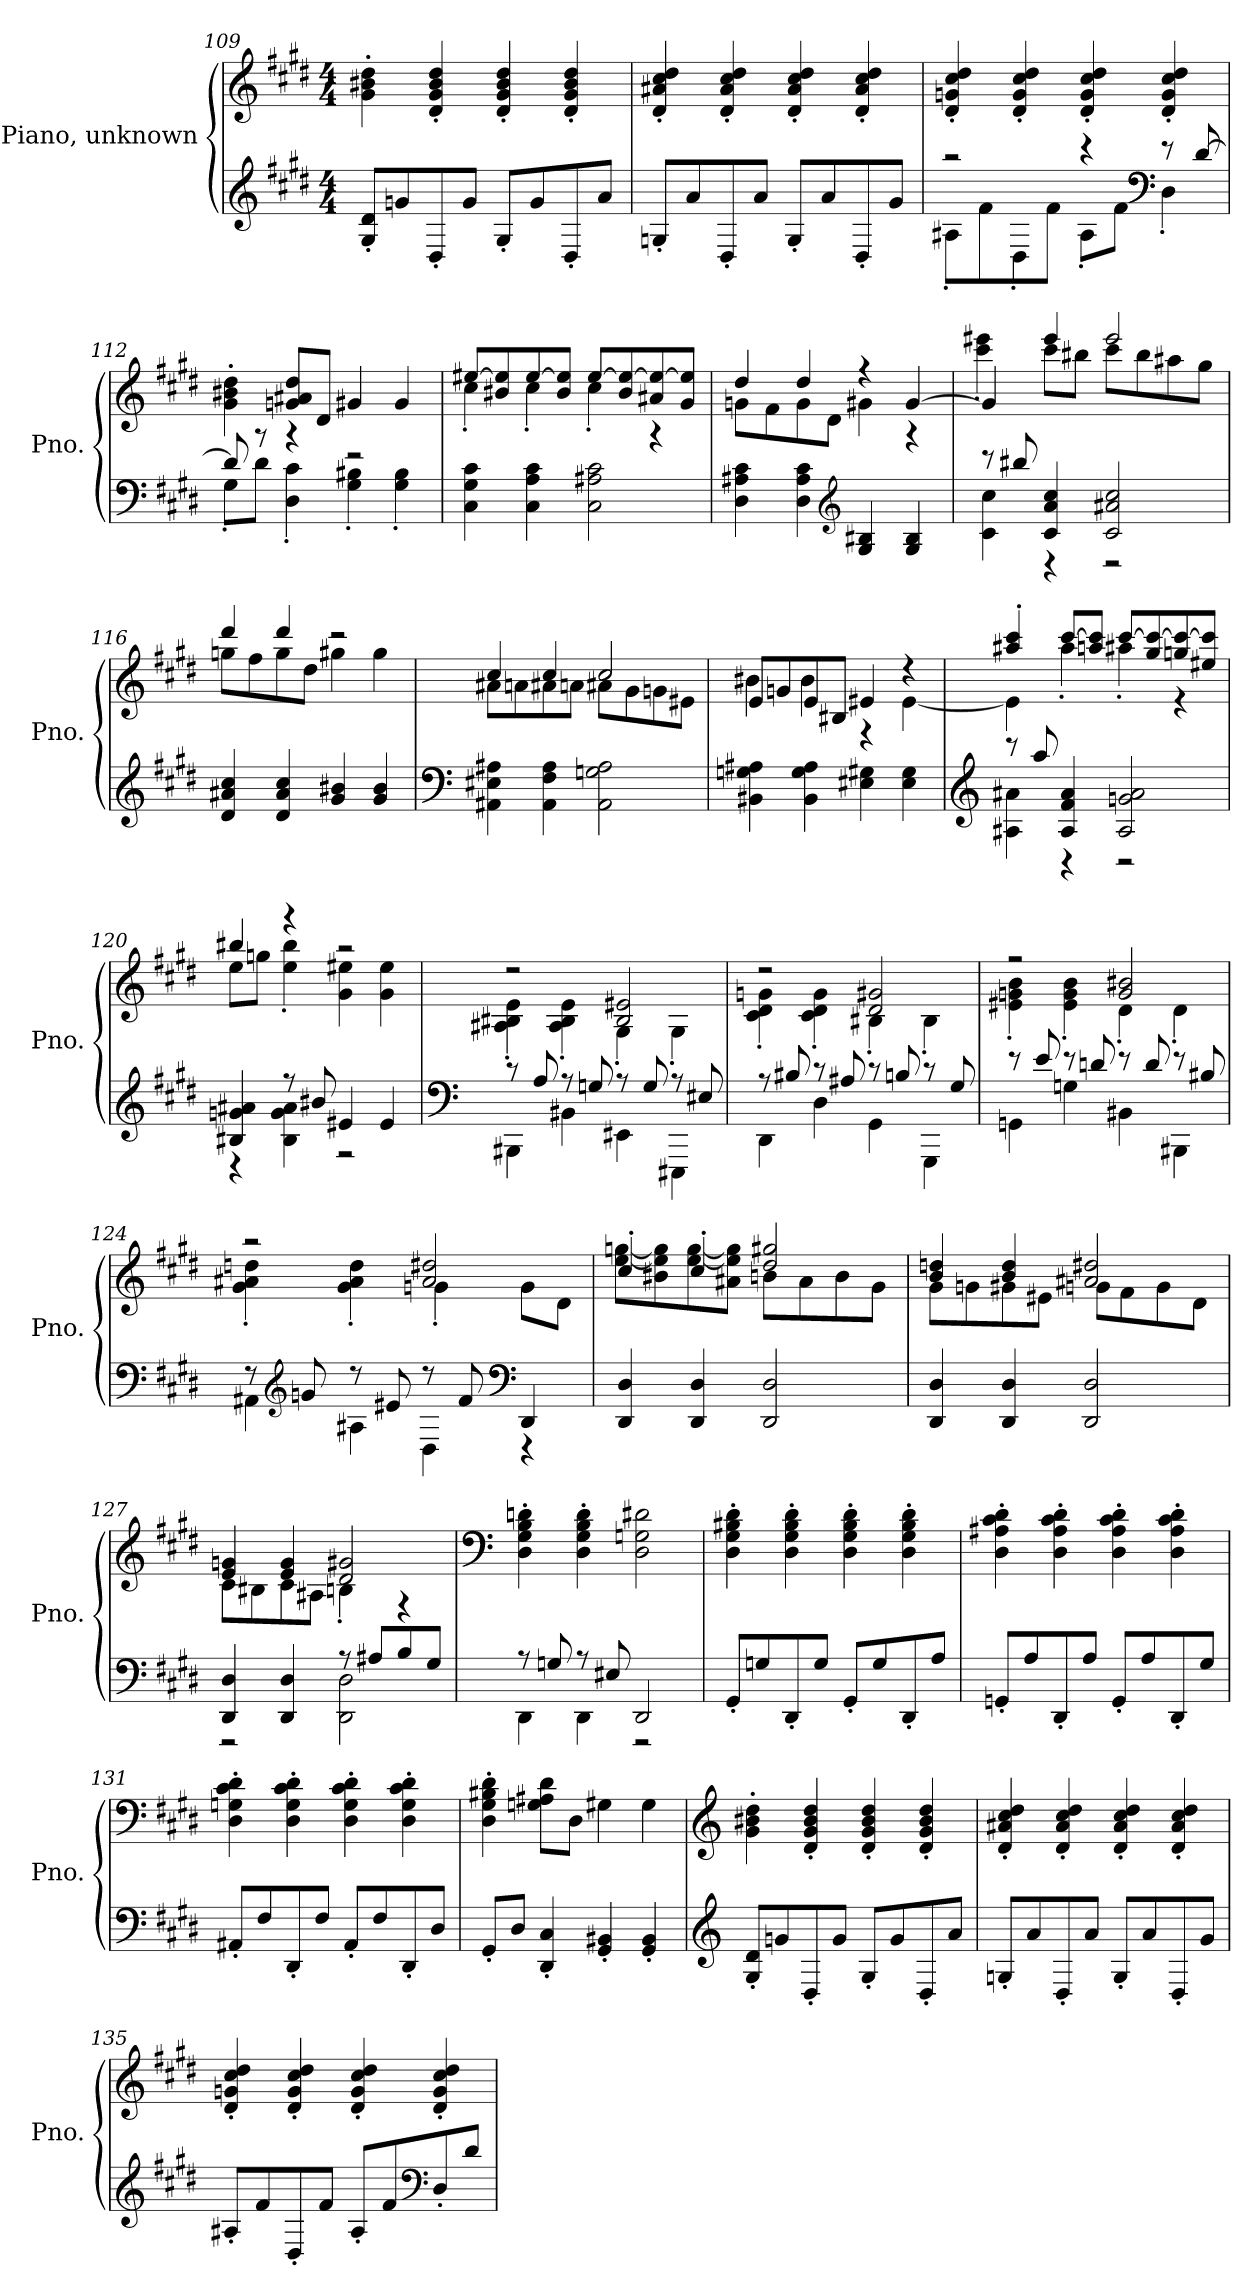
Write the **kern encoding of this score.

**kern	**kern
*part1	*part1
*staff2	*staff1
*I"Piano, unknown	*
*I'Pno.	*
*clefG2	*clefG2
*k[f#c#g#d#]	*k[f#c#g#d#]
*M4/4	*M4/4
=109	=109
8G#/' 8d#/'L	4g#\' 4b#X\' 4dd#\'
8gn/	.
8D#'/	4d#/' 4g#/' 4b#/' 4dd#/'
8g/J	.
8G#'/L	4d#/' 4g#/' 4b#/' 4dd#/'
8g/	.
8D#'/	4d#/' 4g#/' 4b#/' 4dd#/'
8a/J	.
=110	=110
8Gn'/L	4d#/' 4a#X/' 4cc#/' 4dd#/'
8a/	.
8D#'/	4d#/' 4a#/' 4cc#/' 4dd#/'
8a/J	.
8G'/L	4d#/' 4a#/' 4cc#/' 4dd#/'
8a/	.
8D#'/	4d#/' 4a#/' 4cc#/' 4dd#/'
8g#/J	.
!!LO:LB:g=z
=111	=111
*^	*
2r	8A#X'\L	4d#/' 4gn/' 4cc#/' 4dd#/'
.	8f#\	.
.	8D#'\	4d#/' 4g/' 4cc#/' 4dd#/'
.	8f#\J	.
4r	8A#'\L	4d#/' 4g/' 4cc#/' 4dd#/'
.	8f#\J	.
*clefF4	*	*
8r	4D#'\	4d#/' 4g/' 4cc#/' 4dd#/'
[8d#/	.	.
=112	=112	=112
8d#/]	8G#'\L	4g#\' 4b#X\' 4dd#\'
8r	8d#\J	.
4r	4D#\' 4c#\'	8gn/ 8a#X/ 8dd#/L
.	.	8d#/J
2r	4G#\' 4B#X\'	4g#X/
.	4G#\' 4B#\'	4g#/
*v	*v	*
=113	=113
*	*^
4C#\ 4G#\ 4c#\	[8ee#X/L	4cc#'\
.	8b#X/ 8ee#/]	.
4C#\ 4A\ 4c#\	[8ee#/	4cc#'\
.	8b#/ 8ee#/]J	.
2C#\ 2A#X\ 2c#\	[8ee#/L	4cc#'\
.	8b#/ 8ee#/_	.
.	8a#X/ 8ee#/_	4r
.	8g#/ 8ee#/]J	.
=114	=114	=114
4D#\ 4A#X\ 4c#\	4dd#/	8gn\L
.	.	8f#\
4D#\ 4A#\ 4c#\	4dd#/	8g\
.	.	8d#\J
*clefG2	*	*
4G#/ 4B#X/	4r	4g#X\
4G#/ 4B#/	[4g#/	4r
!!LO:LB:g=z	!!
=115	=115	=115
*^	*	*
8r	4c#\ 4cc#\	4g#/]	4ccc#\' 4eee#X\'
8bb#X/	.	.	.
4c#/ 4a/ 4cc#/	4r	4eee#/	8ccc#\L
.	.	.	8bb#X\J
2c#/ 2a#X/ 2cc#/	2r	2eee#/	8ccc#\L
.	.	.	8bb#\
.	.	.	8aa#X\
.	.	.	8gg#\J
*v	*v	*	*
=116	=116	=116
4d#/ 4a#X/ 4cc#/	4ddd#/	8ggn\L
.	.	8ff#\
4d#/ 4a#/ 4cc#/	4ddd#/	8gg\
.	.	8dd#\J
4g#/ 4b#X/	2r	4gg#X\
4g#/ 4b#/	.	4gg#\
=117	=117	=117
*clefF4	*	*
4AA#X\ 4E#X\ 4A#X\	4cc#/	8a#X\L
.	.	8an\
4AA#\ 4F#\ 4A#\	4cc#/	8a#X\
.	.	8an\J
2AA#\ 2Gn\ 2A#\	2cc#/	8a#X\L
.	.	8g#\
.	.	8gn\
.	.	8e#X\J
!!LO:LB:g=z	!!
=118	=118	=118
4BB#X\ 4Gn\ 4A#X\	8e/L	4b#X\
.	8gn/	.
4BB#\ 4G\ 4A#\	8e/	4b#\
.	8B#X/J	.
4E#X\ 4G#X\	4e#X/	4r
4E#\ 4G#\	4r	[4e#\
=119	=119	=119
*clefG2	*	*
*^	*	*
8r	4A#X\ 4a#X\	4aa#X/' 4ccc#/'	4e#\]
8aa/	.	.	.
4A#/ 4f#/ 4a#/	4r	[8ccc#/L	4aa#'\
.	.	8aan/ 8ccc#/]J	.
2A#/ 2gn/ 2a#/	2r	[8ccc#/L	4aa#X'\
.	.	8gg#/ 8ccc#/_	.
.	.	8ggn/ 8ccc#/_	4r
.	.	8ee#X/ 8ccc#/]J	.
=120	=120	=120	=120
4B#X/ 4gn/ 4a#X/	4r	4bb#X/	8ee\L
.	.	.	8ggn\J
8r	4B#\ 4g\ 4a#\	4r	4ee\' 4bb#\'
8b#X/	.	.	.
4e#X/	2r	2r	4g#\ 4ee#X\
4e#/	.	.	4g#\ 4ee#\
!!LO:PB:g=z	!!
=121	=121	=121	=121
*clefF4	*	*	*
8r	4BBB#X\	2r	4A#X\' 4B#X\' 4e\'
8A/	.	.	.
8r	4BB#X\	.	4A#\' 4B#\' 4e\'
8Gn/	.	.	.
8r	4EE#X\	2B#/ 2e#X/	4G#'\
8G/	.	.	.
8r	4EEE#X\	.	4G#'\
8E#X/	.	.	.
=122	=122	=122	=122
8r	4DD#\	2r	4c#\' 4d#\' 4gn\'
8B#X/	.	.	.
8r	4D#\	.	4c#\' 4d#\' 4g\'
8A#X/	.	.	.
8r	4GG#\	2d#/ 2g#X/	4B#X'\
8Bn/	.	.	.
8r	4GGG#\	.	4B#'\
8G#/	.	.	.
!!LO:LB:g=z	!!
=123	=123	=123	=123
8r	4GGn\	2r	4e#X\' 4gn\' 4b\'
8e/	.	.	.
8r	4Gn\	.	4e#\' 4g\' 4b\'
8dn/	.	.	.
8r	4BB#X\	2g/ 2b#X/	4d#'\
8d/	.	.	.
8r	4BBB#X\	.	4d#'\
8B#X/	.	.	.
=124	=124	=124	=124
8r	4AA#X\	2r	4g#\' 4a#X\' 4ddn\'
*clefG2	*	*	*
8gn/	.	.	.
8r	4A#X\	.	4g#\' 4a#\' 4dd\'
8e#X/	.	.	.
8r	4D#\	2a#/ 2dd#X/	4gn'\
8f#/	.	.	.
*clefF4	*	*	*
4DD#/	4r	.	8g\L
.	.	.	8d#\J
*v	*v	*	*
!!LO:LB:g=z	!!
=125	=125	=125
4DD#/ 4D#/	4cc#'/	[8ee\ [8ggn\L
.	.	8b#X\ 8ee\] 8gg\]
4DD#/ 4D#/	4cc#'/	[8ee\ [8gg\
.	.	8a#X\ 8ee\] 8gg\]J
2DD#/ 2D#/	2dd#/ 2gg#X/	8bn\L
.	.	8a#\
.	.	8b\
.	.	8g#\J
=126	=126	=126
4DD#/ 4D#/	4b/ 4ddn/	8g#\L
.	.	8gn\
4DD#/ 4D#/	4b/ 4dd/	8g#X\
.	.	8e#X\J
2DD#/ 2D#/	2a#X/ 2dd#X/	8gn\L
.	.	8f#\
.	.	8g\
.	.	8d#\J
=127	=127	=127
*^	*	*
4DD#/ 4D#/	2r	4e/ 4gn/	8c#\L
.	.	.	8B#X\
4DD#/ 4D#/	.	4e/ 4g/	8c#\
.	.	.	8A#X\J
8r	2DD#\ 2D#\	2d#/ 2g#X/	4Bn'\
8A#X/L	.	.	.
8B/	.	.	4r
8G#/J	.	.	.
*	*	*v	*v
!!LO:LB:g=z
=128	=128	=128
*	*	*clefF4
8r	4DD#\	4D#\' 4G#\' 4B\' 4dn\'
8Gn/	.	.
8r	4DD#\	4D#\' 4G#\' 4B\' 4d\'
8E#X/	.	.
2DD#/	2r	2D#\ 2Gn\ 2d#X\
*v	*v	*
=129	=129
8GG#'/L	4D#\' 4G#\' 4B#X\' 4d#\'
8Gn/	.
8DD#'/	4D#\' 4G#\' 4B#\' 4d#\'
8G/J	.
8GG#'/L	4D#\' 4G#\' 4B#\' 4d#\'
8G/	.
8DD#'/	4D#\' 4G#\' 4B#\' 4d#\'
8A/J	.
=130	=130
8GGn'/L	4D#\' 4A#X\' 4c#\' 4d#\'
8A/	.
8DD#'/	4D#\' 4A#\' 4c#\' 4d#\'
8A/J	.
8GG'/L	4D#\' 4A#\' 4c#\' 4d#\'
8A/	.
8DD#'/	4D#\' 4A#\' 4c#\' 4d#\'
8G#/J	.
=131	=131
8AA#X'/L	4D#\' 4Gn\' 4c#\' 4d#\'
8F#/	.
8DD#'/	4D#\' 4G\' 4c#\' 4d#\'
8F#/J	.
8AA#'/L	4D#\' 4G\' 4c#\' 4d#\'
8F#/	.
8DD#'/	4D#\' 4G\' 4c#\' 4d#\'
8D#/J	.
!!LO:LB:g=z
=132	=132
8GG#'/L	4D#\' 4G#\' 4B#X\' 4d#\'
8D#/J	.
4DD#/' 4C#/'	8Gn\ 8A#X\ 8d#\L
.	8D#\J
4GG#/' 4BB#X/'	4G#X\
4GG#/' 4BB#/'	4G#\
=133	=133
*clefG2	*clefG2
8G#/' 8d#/'L	4g#\' 4b#X\' 4dd#\'
8gn/	.
8D#'/	4d#/' 4g#/' 4b#/' 4dd#/'
8g/J	.
8G#'/L	4d#/' 4g#/' 4b#/' 4dd#/'
8g/	.
8D#'/	4d#/' 4g#/' 4b#/' 4dd#/'
8a/J	.
=134	=134
8Gn'/L	4d#/' 4a#X/' 4cc#/' 4dd#/'
8a/	.
8D#'/	4d#/' 4a#/' 4cc#/' 4dd#/'
8a/J	.
8G'/L	4d#/' 4a#/' 4cc#/' 4dd#/'
8a/	.
8D#'/	4d#/' 4a#/' 4cc#/' 4dd#/'
8g#/J	.
=135	=135
8A#X'/L	4d#/' 4gn/' 4cc#/' 4dd#/'
8f#/	.
8D#'/	4d#/' 4g/' 4cc#/' 4dd#/'
8f#/J	.
8A#'/L	4d#/' 4g/' 4cc#/' 4dd#/'
8f#/	.
*clefF4	*
8D#'/	4d#/' 4g/' 4cc#/' 4dd#/'
8d#/J	.
=	=
*-	*-
